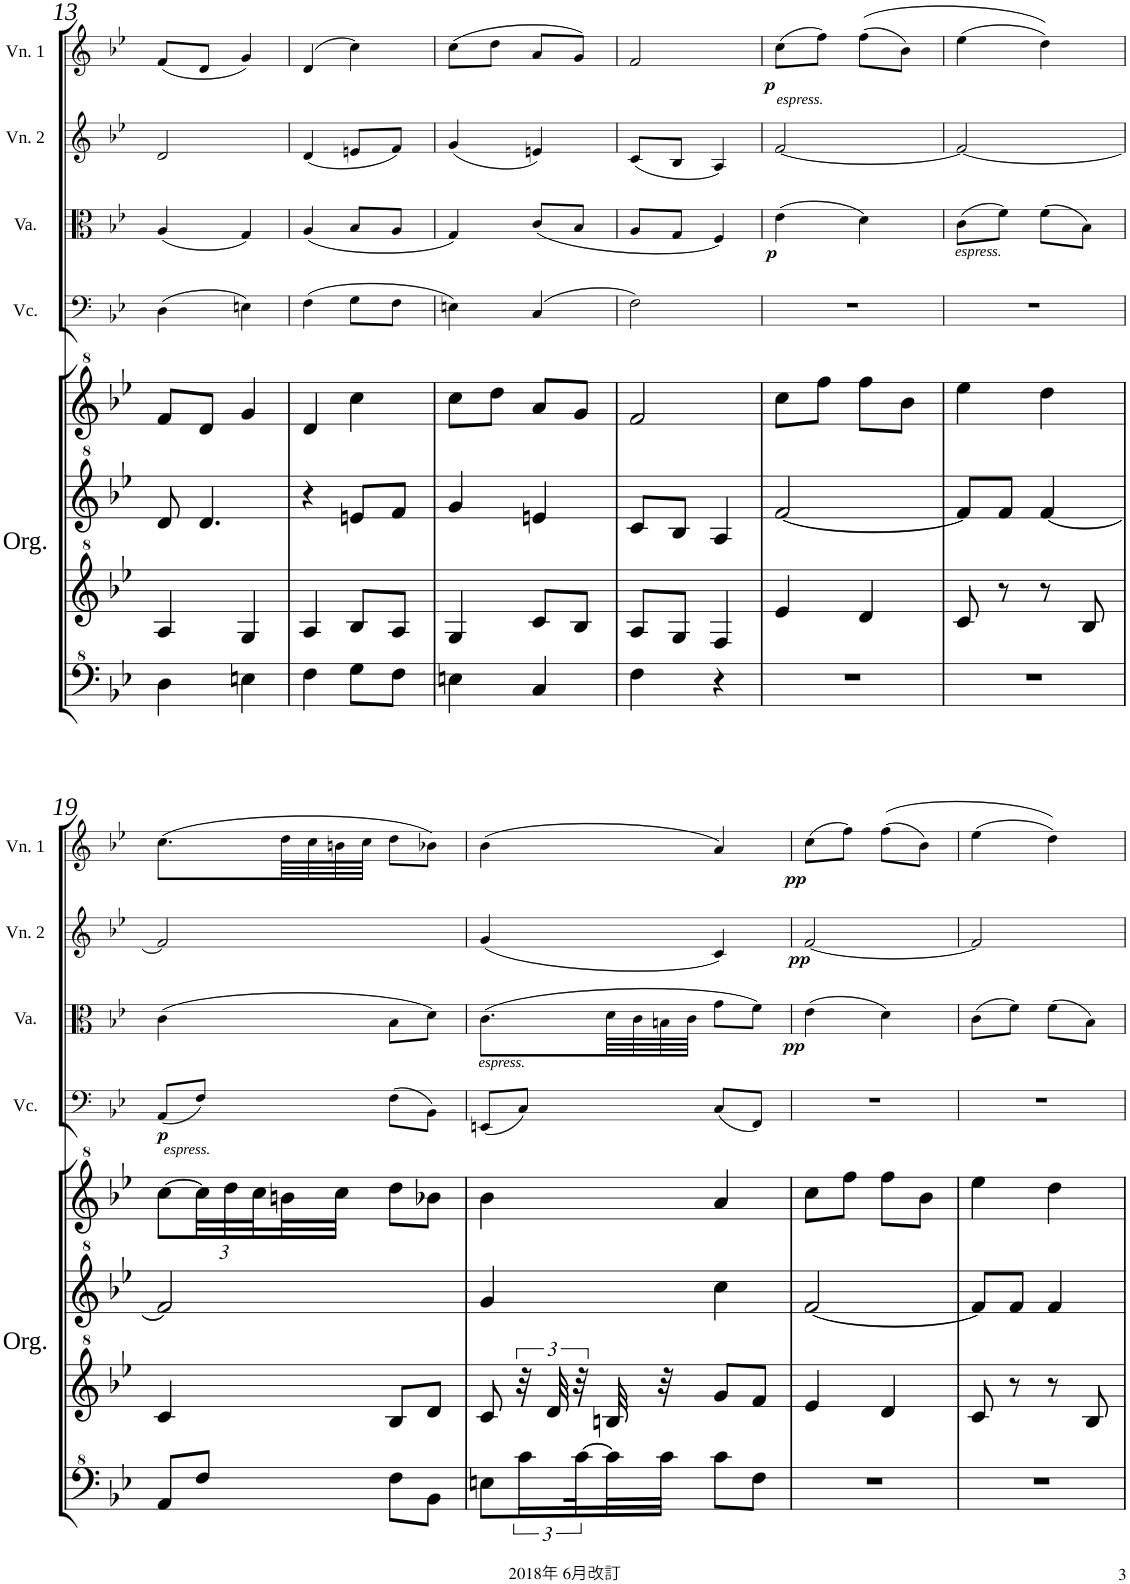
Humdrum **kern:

**kern	**kern	**kern	**kern	**kern	**dynam	**kern	**dynam	**kern	**dynam	**kern	**dynam
*part5	*part5	*part5	*part5	*part4	*part4	*part3	*part3	*part2	*part2	*part1	*part1
*staff8	*staff7	*staff6	*staff5	*staff4	*staff4	*staff3	*staff3	*staff2	*staff2	*staff1	*staff1
*I"Organ	*	*	*	*I"Violoncello	*	*I"Viola	*	*I"Violin 2	*	*I"Violin 1	*
*I'Org.	*	*	*	*I'Vc.	*	*I'Va.	*	*I'Vn. 2	*	*I'Vn. 1	*
!!LO:PB:g=z
*clefF^4	*clefG^2	*clefG^2	*clefG^2	*clefF4	*	*clefC3	*	*clefG2	*	*clefG2	*
*k[b-e-]	*k[b-e-]	*k[b-e-]	*k[b-e-]	*k[b-e-]	*	*k[b-e-]	*	*k[b-e-]	*	*k[b-e-]	*
*M2/4	*M2/4	*M2/4	*M2/4	*M2/4	*	*M2/4	*	*M2/4	*	*M2/4	*
=13	=13	=13	=13	=13	=13	=13	=13	=13	=13	=13	=13
4d\	4a/	8dd/	8ff/L	(4D\	.	(4A/	.	2d/	.	(8f/L	.
.	.	4.dd/	8dd/J	.	.	.	.	.	.	8d/J	.
4en\	4g/	.	4gg/	4En\)	.	4G/)	.	.	.	4g/)	.
=14	=14	=14	=14	=14	=14	=14	=14	=14	=14	=14	=14
4f\	4a/	4r	4dd/	(4F\	.	(4A/	.	(4d/	.	(4d/	.
8g\L	8b-/L	8een/L	4ccc\	8G\L	.	8B-/L	.	8en/L	.	4cc\)	.
8f\J	8a/J	8ff/J	.	8F\J	.	8A/J	.	8f/J)	.	.	.
=15	=15	=15	=15	=15	=15	=15	=15	=15	=15	=15	=15
4en\	4g/	4gg/	8ccc\L	4En\)	.	4G/)	.	(4g/	.	(8cc\L	.
.	.	.	8ddd\J	.	.	.	.	.	.	8dd\J	.
4c/	8cc/L	4een/	8aa/L	(4C/	.	(8c/L	.	4en/)	.	8a/L	.
.	8b-/J	.	8gg/J	.	.	8B-/J	.	.	.	8g/J)	.
=16	=16	=16	=16	=16	=16	=16	=16	=16	=16	=16	=16
4f\	8a/L	8cc/L	2ff/	2F\)	.	8A/L	.	(8c/L	.	2f/	.
.	8g/J	8b-/J	.	.	.	8G/J	.	8B-/J	.	.	.
4r	4f/	4a/	.	.	.	4F/)	.	4A/)	.	.	.
=17	=17	=17	=17	=17	=17	=17	=17	=17	=17	=17	=17
!	!	!	!	!	!	!	!	!	!	!LO:TX:b:i:t=espress.	!
!	!	!	!	!	!	!	!LO:DY:b	!	!	!	!LO:DY:b
2r	4ee-/	[2ff/	8ccc\L	2r	.	(4e-\	p	[2f/	.	(8cc\L	p
.	.	.	8fff\J	.	.	.	.	.	.	8ff\J)	.
.	4dd/	.	8fff\L	.	.	4d\)	.	.	.	((8ff\L	.
.	.	.	8bb-\J	.	.	.	.	.	.	8b-\J)	.
=18	=18	=18	=18	=18	=18	=18	=18	=18	=18	=18	=18
!	!	!	!	!	!	!LO:TX:b:i:t=espress.	!	!	!	!	!
2r	8cc/	8ff/L]	4eee-\	2r	.	(8c\L	.	2f/_	.	(4ee-\	.
.	8r	8ff/J	.	.	.	8f\J)	.	.	.	.	.
.	8r	[4ff/	4ddd\	.	.	(8f\L	.	.	.	4dd\))	.
.	8b-/	.	.	.	.	8B-\J)	.	.	.	.	.
!!LO:LB:g=z
=19	=19	=19	=19	=19	=19	=19	=19	=19	=19	=19	=19
!	!	!	!	!LO:TX:b:i:t=espress.	!	!	!	!	!	!	!
!	!	!	!	!	!LO:DY:b	!	!	!	!	!	!
8A/L	4cc/	2ff/]	[8ccc\L	(8AA/L	p	(4c\	.	2f/]	.	(8.cc\L	.
*	*	*	*Xbrackettup	*	*	*	*	*	*	*	*
8f/J	.	.	48ccc\LL]	8F/J)	.	.	.	.	.	.	.
.	.	.	48ddd\	.	.	.	.	.	.	.	.
.	.	.	48ccc\	.	.	.	.	.	.	.	.
.	.	.	32bbn\	.	.	.	.	.	.	64dd\LLL	.
.	.	.	.	.	.	.	.	.	.	64cc\	.
.	.	.	32ccc\JJJ	.	.	.	.	.	.	64bn\	.
.	.	.	.	.	.	.	.	.	.	64cc\JJJJ	.
8f\L	8b-/L	.	8ddd\L	(8F\L	.	8B-\L	.	.	.	8dd\L	.
8B-\J	8dd/J	.	8bb-X\J	8BB-\J)	.	8d\J)	.	.	.	8b-X\J)	.
=20	=20	=20	=20	=20	=20	=20	=20	=20	=20	=20	=20
!	!	!	!	!	!	!LO:TX:b:i:t=espress.	!	!	!	!	!
8en\L	8cc/	4gg/	4bb-\	(8EEn/L	.	(8.c\L	.	(4g/	.	(4b-\	.
24cc\L	48r	.	.	8C/J)	.	.	.	.	.	.	.
.	48dd/	.	.	.	.	.	.	.	.	.	.
[48cc\L	48r	.	.	.	.	.	.	.	.	.	.
32cc\]	32bn/	.	.	.	.	64d\LLL	.	.	.	.	.
.	.	.	.	.	.	64c\	.	.	.	.	.
32cc\JJJ	32r	.	.	.	.	64Bn\	.	.	.	.	.
.	.	.	.	.	.	64c\JJJJ	.	.	.	.	.
8cc\L	8gg/L	4ccc\	4aa/	(8C/L	.	8g\L	.	4c/)	.	4a/)	.
8f\J	8ff/J	.	.	8FF/J)	.	8f\J)	.	.	.	.	.
=21	=21	=21	=21	=21	=21	=21	=21	=21	=21	=21	=21
!	!	!	!	!	!	!	!LO:DY:b	!	!LO:DY:b	!	!LO:DY:b
2r	4ee-/	[2ff/	8ccc\L	2r	.	(4e-\	pp	[2f/	pp	(8cc\L	pp
.	.	.	8fff\J	.	.	.	.	.	.	8ff\J)	.
.	4dd/	.	8fff\L	.	.	4d\)	.	.	.	((8ff\L	.
.	.	.	8bb-\J	.	.	.	.	.	.	8b-\J)	.
=22	=22	=22	=22	=22	=22	=22	=22	=22	=22	=22	=22
2r	8cc/	8ff/L]	4eee-\	2r	.	(8c\L	.	2f/]	.	(4ee-\	.
.	8r	8ff/J	.	.	.	8f\J)	.	.	.	.	.
.	8r	4ff/	4ddd\	.	.	(8f\L	.	.	.	4dd\))	.
.	8b-/	.	.	.	.	8B-\J)	.	.	.	.	.
=	=	=	=	=	=	=	=	=	=	=	=
*-	*-	*-	*-	*-	*-	*-	*-	*-	*-	*-	*-
